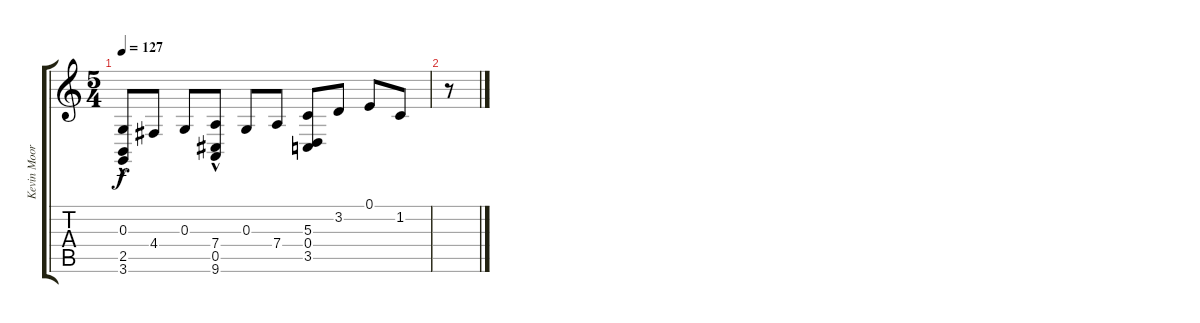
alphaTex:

\track ("Kevin Moore (organ)" "Kevin Moor") {instrument lead1square}
\staff {score tabs}
\tuning (E4 B3 G3 D3 A2 E2) {hide}
\ts (5 4)
\tempo 127
\clef g2
\ks c
(0.3 2.5{hac} 3.6{hac}).8{dy f volume 1} 4.4.8 0.3.8{volume 1} (7.4 0.5{hac} 9.6{hac}).8 0.3.8{volume 0} 7.4.8 (5.3 0.4 3.5).8{volume 0} 3.2.8 0.1.8 1.2.8 |
r.8
